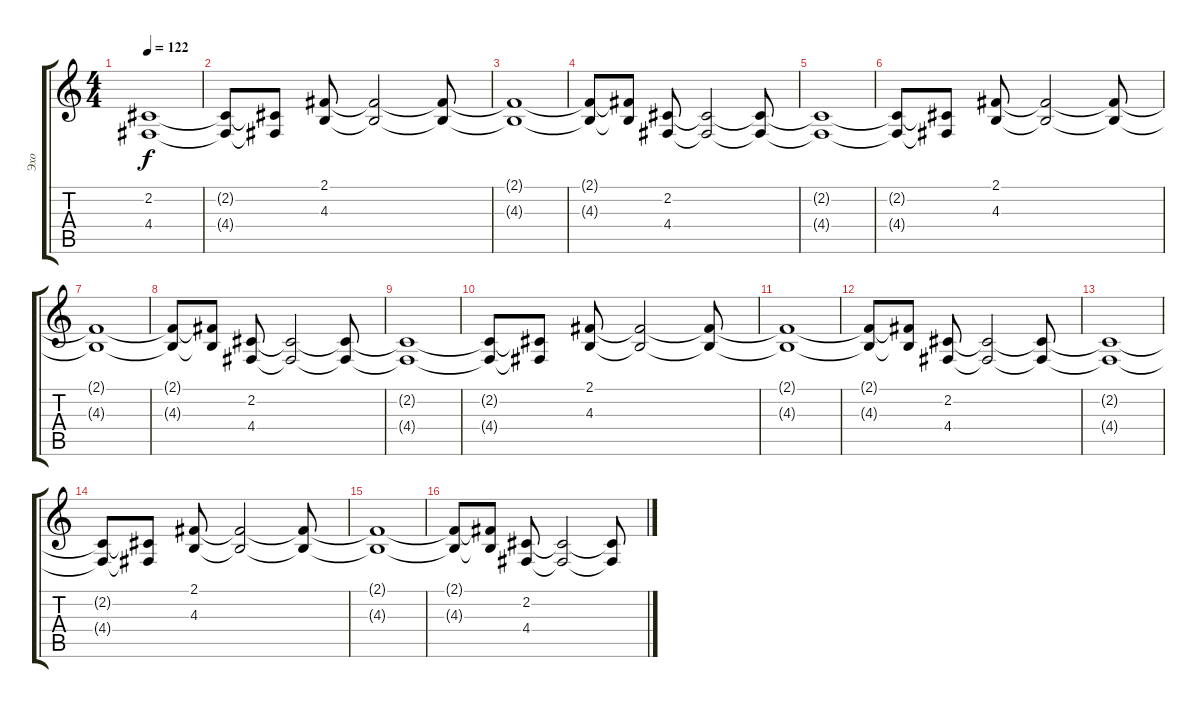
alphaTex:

\track ("Эхо" "Эхо") {instrument fx7echoes}
\staff {score tabs}
\tuning (E4 B3 G3 D3 A2 E2) {hide}
\ts (4 4)
\tempo 122
\clef g2
\ks c
(2.2{t} 4.4{t}).1{dy f} |
(2.2{t} 4.4{t}).8 (2.2{t} 4.4{t}).8 (2.1 4.3).8 (2.1{t} 4.3{t}).2 (2.1{t} 4.3{t}).8 |
(2.1{t} 4.3{t}).1 |
(2.1{t} 4.3{t}).8 (2.1{t} 4.3{t}).8 (2.2 4.4).8 (2.2{t} 4.4{t}).2 (2.2{t} 4.4{t}).8 |
(2.2{t} 4.4{t}).1 |
(2.2{t} 4.4{t}).8 (2.2{t} 4.4{t}).8 (2.1 4.3).8 (2.1{t} 4.3{t}).2 (2.1{t} 4.3{t}).8 |
(2.1{t} 4.3{t}).1 |
(2.1{t} 4.3{t}).8 (2.1{t} 4.3{t}).8 (2.2 4.4).8 (2.2{t} 4.4{t}).2 (2.2{t} 4.4{t}).8 |
(2.2{t} 4.4{t}).1 |
(2.2{t} 4.4{t}).8 (2.2{t} 4.4{t}).8 (2.1 4.3).8 (2.1{t} 4.3{t}).2 (2.1{t} 4.3{t}).8 |
(2.1{t} 4.3{t}).1 |
(2.1{t} 4.3{t}).8 (2.1{t} 4.3{t}).8 (2.2 4.4).8 (2.2{t} 4.4{t}).2 (2.2{t} 4.4{t}).8 |
(2.2{t} 4.4{t}).1 |
(2.2{t} 4.4{t}).8 (2.2{t} 4.4{t}).8 (2.1 4.3).8 (2.1{t} 4.3{t}).2 (2.1{t} 4.3{t}).8 |
(2.1{t} 4.3{t}).1 |
(2.1{t} 4.3{t}).8 (2.1{t} 4.3{t}).8 (2.2 4.4).8 (2.2{t} 4.4{t}).2 (2.2{t} 4.4{t}).8
